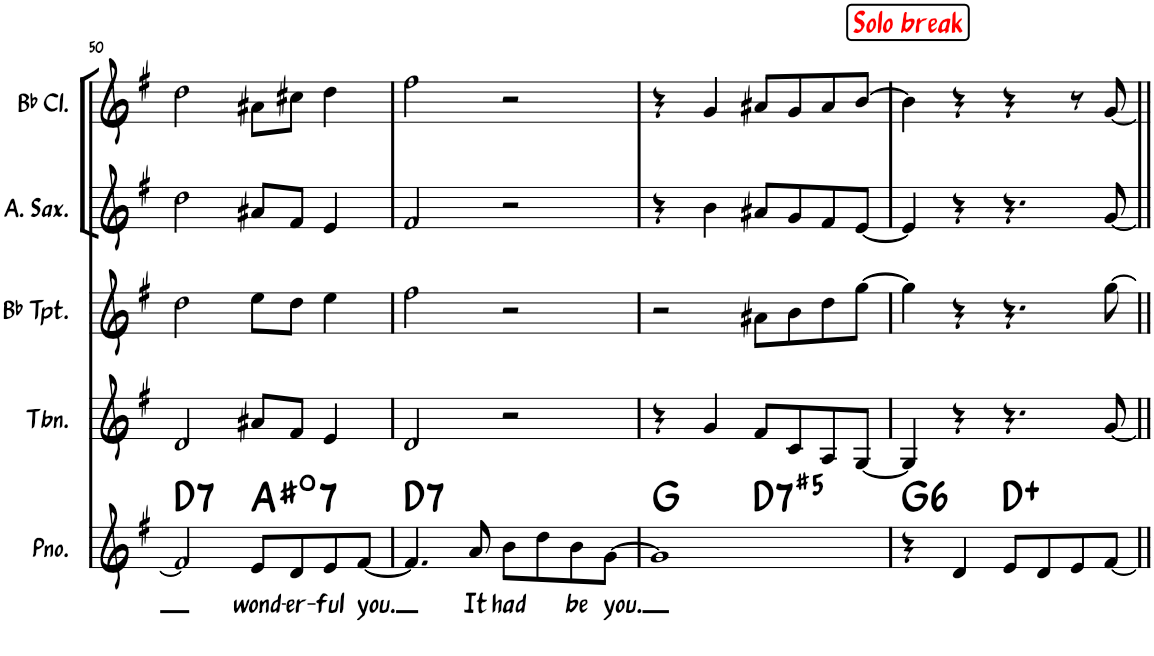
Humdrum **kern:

**kern	**text	**harte	**kern	**kern	**kern	**kern
*part5	*part5	*part5	*part4	*part3	*part2	*part1
*staff5	*staff5	*	*staff4	*staff3	*staff2	*staff1
*I"Piano	*	*	*I"Trombone	*I"Bb Trumpet	*I"Alto Saxophone	*I"Bb Clarinet
*I'Pno.	*	*	*I'Tbn.	*I'Bb Tpt.	*I'A. Sax.	*I'Bb Cl.
!!LO:PB:g=z
*clefG2	*	*	*clefG2	*clefG2	*clefG2	*clefG2
*	*	*	*	*ITrd1c2	*ITrd5c9	*ITrd1c2
*k[f#]	*	*	*k[f#]	*k[f#]	*k[f#]	*k[f#]
*M4/4	*	*	*M4/4	*M4/4	*M4/4	*M4/4
=50	=50	=50	=50	=50	=50	=50
!	!	!LO:H:kt=7	!	!	!	!
2f#/]	.	D:7	2d/	2dd\	2dd\	2dd\
!	!LO:LY:b	!LO:H:kt=7	!	!	!	!
8e/L	wond-	A#:dim7	8a#X/L	8ee\L	8a#X/L	8a#X\L
!	!LO:LY:b	!	!	!	!	!
8d/	-er-	.	8f#/J	8dd\J	8f#/J	8cc#X\J
!	!LO:LY:b	!	!	!	!	!
8e/	-ful	.	4e/	4ee\	4e/	4dd\
!	!LO:LY:b	!	!	!	!	!
[8f#/J	you.	.	.	.	.	.
=51	=51	=51	=51	=51	=51	=51
!	!	!LO:H:kt=7	!	!	!	!
4.f#/]	.	D:7	2d/	2ff#\	2f#/	2ff#\
!	!LO:LY:b	!	!	!	!	!
8a/	It	.	.	.	.	.
!	!LO:LY:b	!	!	!	!	!
8b\L	had	.	2r	2r	2r	2r
8dd\	.	.	.	.	.	.
!	!LO:LY:b	!	!	!	!	!
8b\	be	.	.	.	.	.
!	!LO:LY:b	!	!	!	!	!
[8g\J	you.	.	.	.	.	.
=52	=52	=52	=52	=52	=52	=52
*^	*	*	*	*	*	*
1g]	2ryy	.	G:maj	4r	2r	4r	4r
.	.	.	.	4g/	.	4b\	4g/
!	!	!	!LO:H:kt=7	!	!	!	!
.	2ryy	.	D:(3,#5,b7)	8f#/L	8a#X\L	8a#X/L	8a#X/L
.	.	.	.	8c/	8b\	8g/	8g/
.	.	.	.	8A/	8dd\	8f#/	8a#/
.	.	.	.	[8G/J	[8gg\J	[8e/J	[8b/J
!!LO:REH:place=s1:a:cj:color=#FF0000:fs=14:t=Solo break:qo=1
=53	=53	=53	=53	=53	=53	=53	=53
!	!	!	!LO:H:kt=6	!	!	!	!
*v	*v	*	*	*	*	*	*
4r	.	G:maj6	4G/]	4gg\]	4e/]	4b\]
4d/	.	.	4r	4r	4r	4r
8e/L	.	D:aug	4.r	4.r	4.r	4r
8d/	.	.	.	.	.	.
8e/	.	.	.	.	.	8r
[8f#/J	.	.	[8g/	[8gg\	[8g/	[8g/
=||	=||	=||	=||	=||	=||	=||
*-	*-	*-	*-	*-	*-	*-
